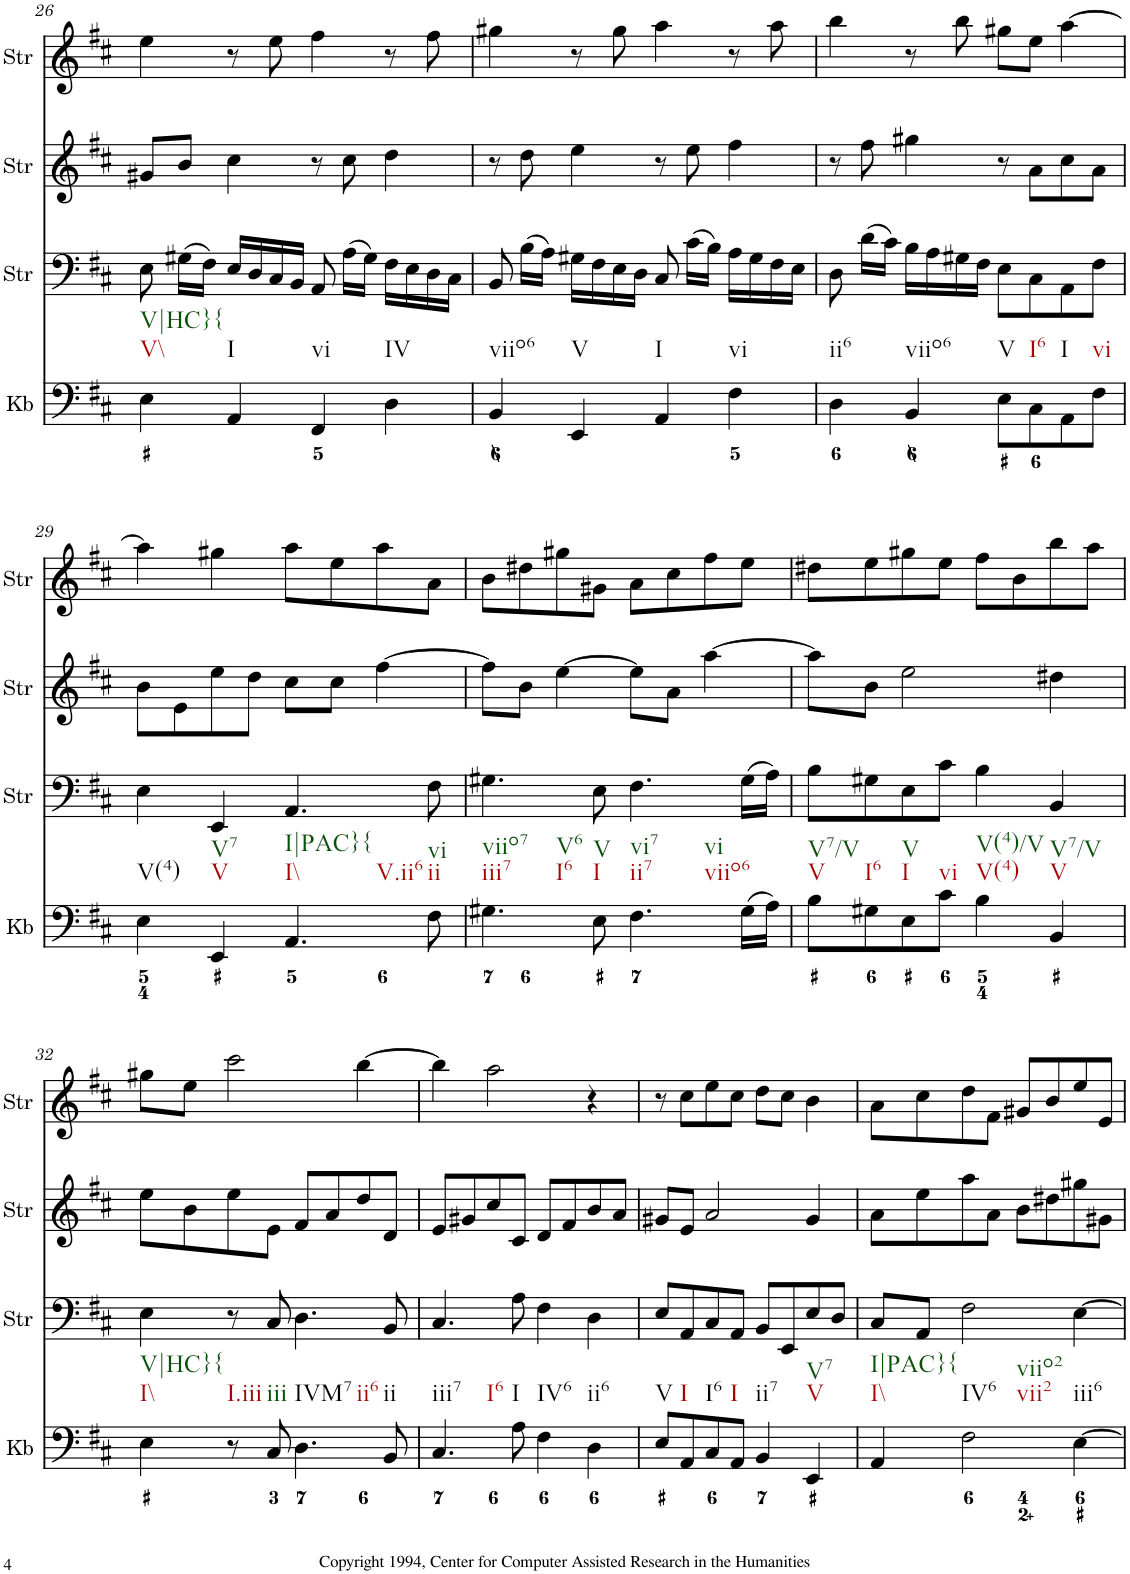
**kern	**kern	**kern	**kern
*part4	*part3	*part2	*part1
*staff4	*staff3	*staff2	*staff1
*I"Keyboard	*I"StringInstrument	*I"StringInstrument	*I"StringInstrument
*I'Kb	*I'Str	*I'Str	*I'Str
!!LO:PB:g=z
*clefF4	*clefF4	*clefG2	*clefG2
*k[f#c#]	*k[f#c#]	*k[f#c#]	*k[f#c#]
*M4/4	*M4/4	*M4/4	*M4/4
=26	=26	=26	=26
!LO:TX:b:t=V\\	!	!	!
!LO:TX:b:t=V|HC}{	!	!	!
4E\	8E\	8g#X/L	4ee\
.	(16G#X\LL	8b/J	.
.	16F#\JJ)	.	.
!LO:TX:b:t=I	!	!	!
4AA/	16E/LL	4cc#\	8r
.	16D/	.	.
.	16C#/	.	8ee\
.	16BB/JJ	.	.
!LO:TX:b:t=vi	!	!	!
4FF#/	8AA/	8r	4ff#\
.	(16A\LL	8cc#\	.
.	16G#\JJ)	.	.
!LO:TX:b:t=IV	!	!	!
4D\	16F#\LL	4dd\	8r
.	16E\	.	.
.	16D\	.	8ff#\
.	16C#\JJ	.	.
=27	=27	=27	=27
!LO:TX:b:t=viio6	!	!	!
4BB/	8BB/	8r	4gg#X\
.	(16B\LL	8dd\	.
.	16A\JJ)	.	.
!LO:TX:b:t=V	!	!	!
4EE/	16G#X\LL	4ee\	8r
.	16F#\	.	.
.	16E\	.	8gg#\
.	16D\JJ	.	.
!LO:TX:b:t=I	!	!	!
4AA/	8C#/	8r	4aa\
.	(16c#\LL	8ee\	.
.	16B\JJ)	.	.
!LO:TX:b:t=vi	!	!	!
4F#\	16A\LL	4ff#\	8r
.	16G#\	.	.
.	16F#\	.	8aa\
.	16E\JJ	.	.
=28	=28	=28	=28
!LO:TX:b:t=ii6	!	!	!
4D\	8D\	8r	4bb\
.	(16d\LL	8ff#\	.
.	16c#\JJ)	.	.
!LO:TX:b:t=viio6	!	!	!
4BB/	16B\LL	4gg#X\	8r
.	16A\	.	.
.	16G#X\	.	8bb\
.	16F#\JJ	.	.
!LO:TX:b:t=V	!	!	!
8E\L	8E\L	8r	8gg#X\L
!LO:TX:b:t=I6	!	!	!
8C#\	8C#\	8a\L	8ee\J
!LO:TX:b:t=I	!	!	!
8AA\	8AA\	8cc#\	[4aa\
!LO:TX:b:t=vi	!	!	!
8F#\J	8F#\J	8a\J	.
!!LO:LB:g=z
=29	=29	=29	=29
!LO:TX:b:t=V(4)	!	!	!
4E\	4E\	8b\L	4aa\]
.	.	8e\	.
!LO:TX:b:t=V	!	!	!
!LO:TX:b:t=V7	!	!	!
4EE/	4EE/	8ee\	4gg#X\
.	.	8dd\J	.
!LO:TX:b:t=I\\	!	!	!
!LO:TX:b:t=I|PAC}{	!	!	!
!LO:TX:b:t=V.ii6	!	!	!
4.AA/	4.AA/	8cc#\L	8aa\L
.	.	8cc#\J	8ee\
.	.	[4ff#\	8aa\
!LO:TX:b:t=ii	!	!	!
!LO:TX:b:t=vi	!	!	!
8F#\	8F#\	.	8a\J
=30	=30	=30	=30
!LO:TX:b:t=iii7	!	!	!
!LO:TX:b:t=viio7	!	!	!
!LO:TX:b:t=I6	!	!	!
!LO:TX:b:t=V6	!	!	!
4.G#X\	4.G#X\	8ff#\L]	8b\L
.	.	8b\J	8dd#X\
.	.	[4ee\	8gg#X\
!LO:TX:b:t=I	!	!	!
!LO:TX:b:t=V	!	!	!
8E\	8E\	.	8g#X\J
!LO:TX:b:t=ii7	!	!	!
!LO:TX:b:t=vi7	!	!	!
!LO:TX:b:t=viio6	!	!	!
!LO:TX:b:t=vi	!	!	!
4.F#\	4.F#\	8ee\L]	8a\L
.	.	8a\J	8cc#\
.	.	[4aa\	8ff#\
(16G#\LL	(16G#\LL	.	8ee\J
16A\JJ)	16A\JJ)	.	.
=31	=31	=31	=31
!LO:TX:b:t=V	!	!	!
!LO:TX:b:t=V7/V	!	!	!
8B\L	8B\L	8aa\L]	8dd#X\L
!LO:TX:b:t=I6	!	!	!
8G#X\	8G#X\	8b\J	8ee\
!LO:TX:b:t=I	!	!	!
!LO:TX:b:t=V	!	!	!
8E\	8E\	2ee\	8gg#X\
!LO:TX:b:t=vi	!	!	!
8c#\J	8c#\J	.	8ee\J
!LO:TX:b:t=V(4)	!	!	!
!LO:TX:b:t=V(4)/V	!	!	!
4B\	4B\	.	8ff#\L
.	.	.	8b\
!LO:TX:b:t=V	!	!	!
!LO:TX:b:t=V7/V	!	!	!
4BB/	4BB/	4dd#X\	8bb\
.	.	.	8aa\J
!!LO:LB:g=z
=32	=32	=32	=32
!LO:TX:b:t=I\\	!	!	!
!LO:TX:b:t=V|HC}{	!	!	!
4E\	4E\	8ee\L	8gg#X\L
.	.	8b\	8ee\J
!LO:TX:b:t=I.iii	!	!	!
8r	8r	8ee\	2ccc#\
!LO:TX:b:t=iii	!	!	!
8C#/	8C#/	8e\J	.
!LO:TX:b:t=IVM7	!	!	!
!LO:TX:b:t=ii6	!	!	!
4.D\	4.D\	8f#/L	.
.	.	8a/	.
.	.	8dd/	[4bb\
!LO:TX:b:t=ii	!	!	!
8BB/	8BB/	8d/J	.
=33	=33	=33	=33
!LO:TX:b:t=iii7	!	!	!
!LO:TX:b:t=I6	!	!	!
4.C#/	4.C#/	8e/L	4bb\]
.	.	8g#X/	.
.	.	8cc#/	2aa\
!LO:TX:b:t=I	!	!	!
8A\	8A\	8c#/J	.
!LO:TX:b:t=IV6	!	!	!
4F#\	4F#\	8d/L	.
.	.	8f#/	.
!LO:TX:b:t=ii6	!	!	!
4D\	4D\	8b/	4r
.	.	8a/J	.
=34	=34	=34	=34
!LO:TX:b:t=V	!	!	!
8E/L	8E/L	8g#X/L	8r
!LO:TX:b:t=I	!	!	!
8AA/	8AA/	8e/J	8cc#\L
!LO:TX:b:t=I6	!	!	!
8C#/	8C#/	2a/	8ee\
!LO:TX:b:t=I	!	!	!
8AA/J	8AA/J	.	8cc#\J
!LO:TX:b:t=ii7	!	!	!
4BB/	8BB/L	.	8dd\L
.	8EE/	.	8cc#\J
!LO:TX:b:t=V	!	!	!
!LO:TX:b:t=V7	!	!	!
4EE/	8E/	4g#/	4b\
.	8D/J	.	.
=35	=35	=35	=35
!LO:TX:b:t=I\\	!	!	!
!LO:TX:b:t=I|PAC}{	!	!	!
4AA/	8C#/L	8a\L	8a\L
.	8AA/J	8ee\	8cc#\
!LO:TX:b:t=IV6	!	!	!
!LO:TX:b:t=vii2	!	!	!
!LO:TX:b:t=viio2	!	!	!
2F#\	2F#\	8aa\	8dd\
.	.	8a\J	8f#\J
.	.	8b\L	8g#X/L
.	.	8dd#X\	8b/
!LO:TX:b:t=iii6	!	!	!
[4E\	[4E\	8gg#X\	8ee/
.	.	8g#X\J	8e/J
=	=	=	=
*-	*-	*-	*-
